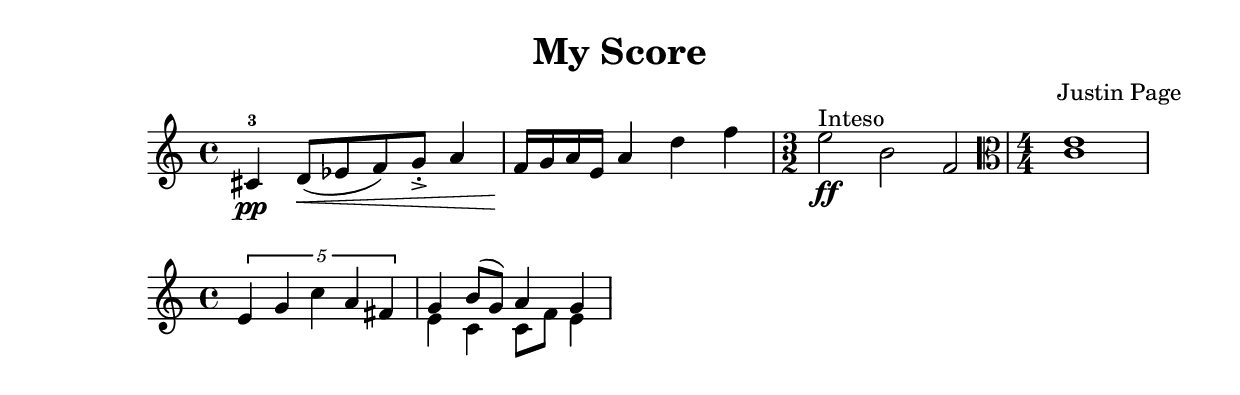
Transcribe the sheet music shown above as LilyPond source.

\version "2.20.0"

% This is my first score

\header {
  title = "My Score"
  composer = "Justin Page"
}

\language "english"

\relative c'
{
  cs4\pp-3 d8\<([ef f) g->-.] a4 | %m1
  f16\! g a e a4 d f | %m2
  \time 3/2
  e2\ff^"Inteso" b f | %m3
  \clef alto
  \numericTimeSignature \time 4/4
  <c e>1  | %m4
}

\relative c'
{
  \tuplet 5/4 { e4 g c a fs } | %m1
  % Voice "1"		Voice "2"
  << {g4 b8(g) a4 g} \\ {e4 c c8 f e4} >> | %m2
}